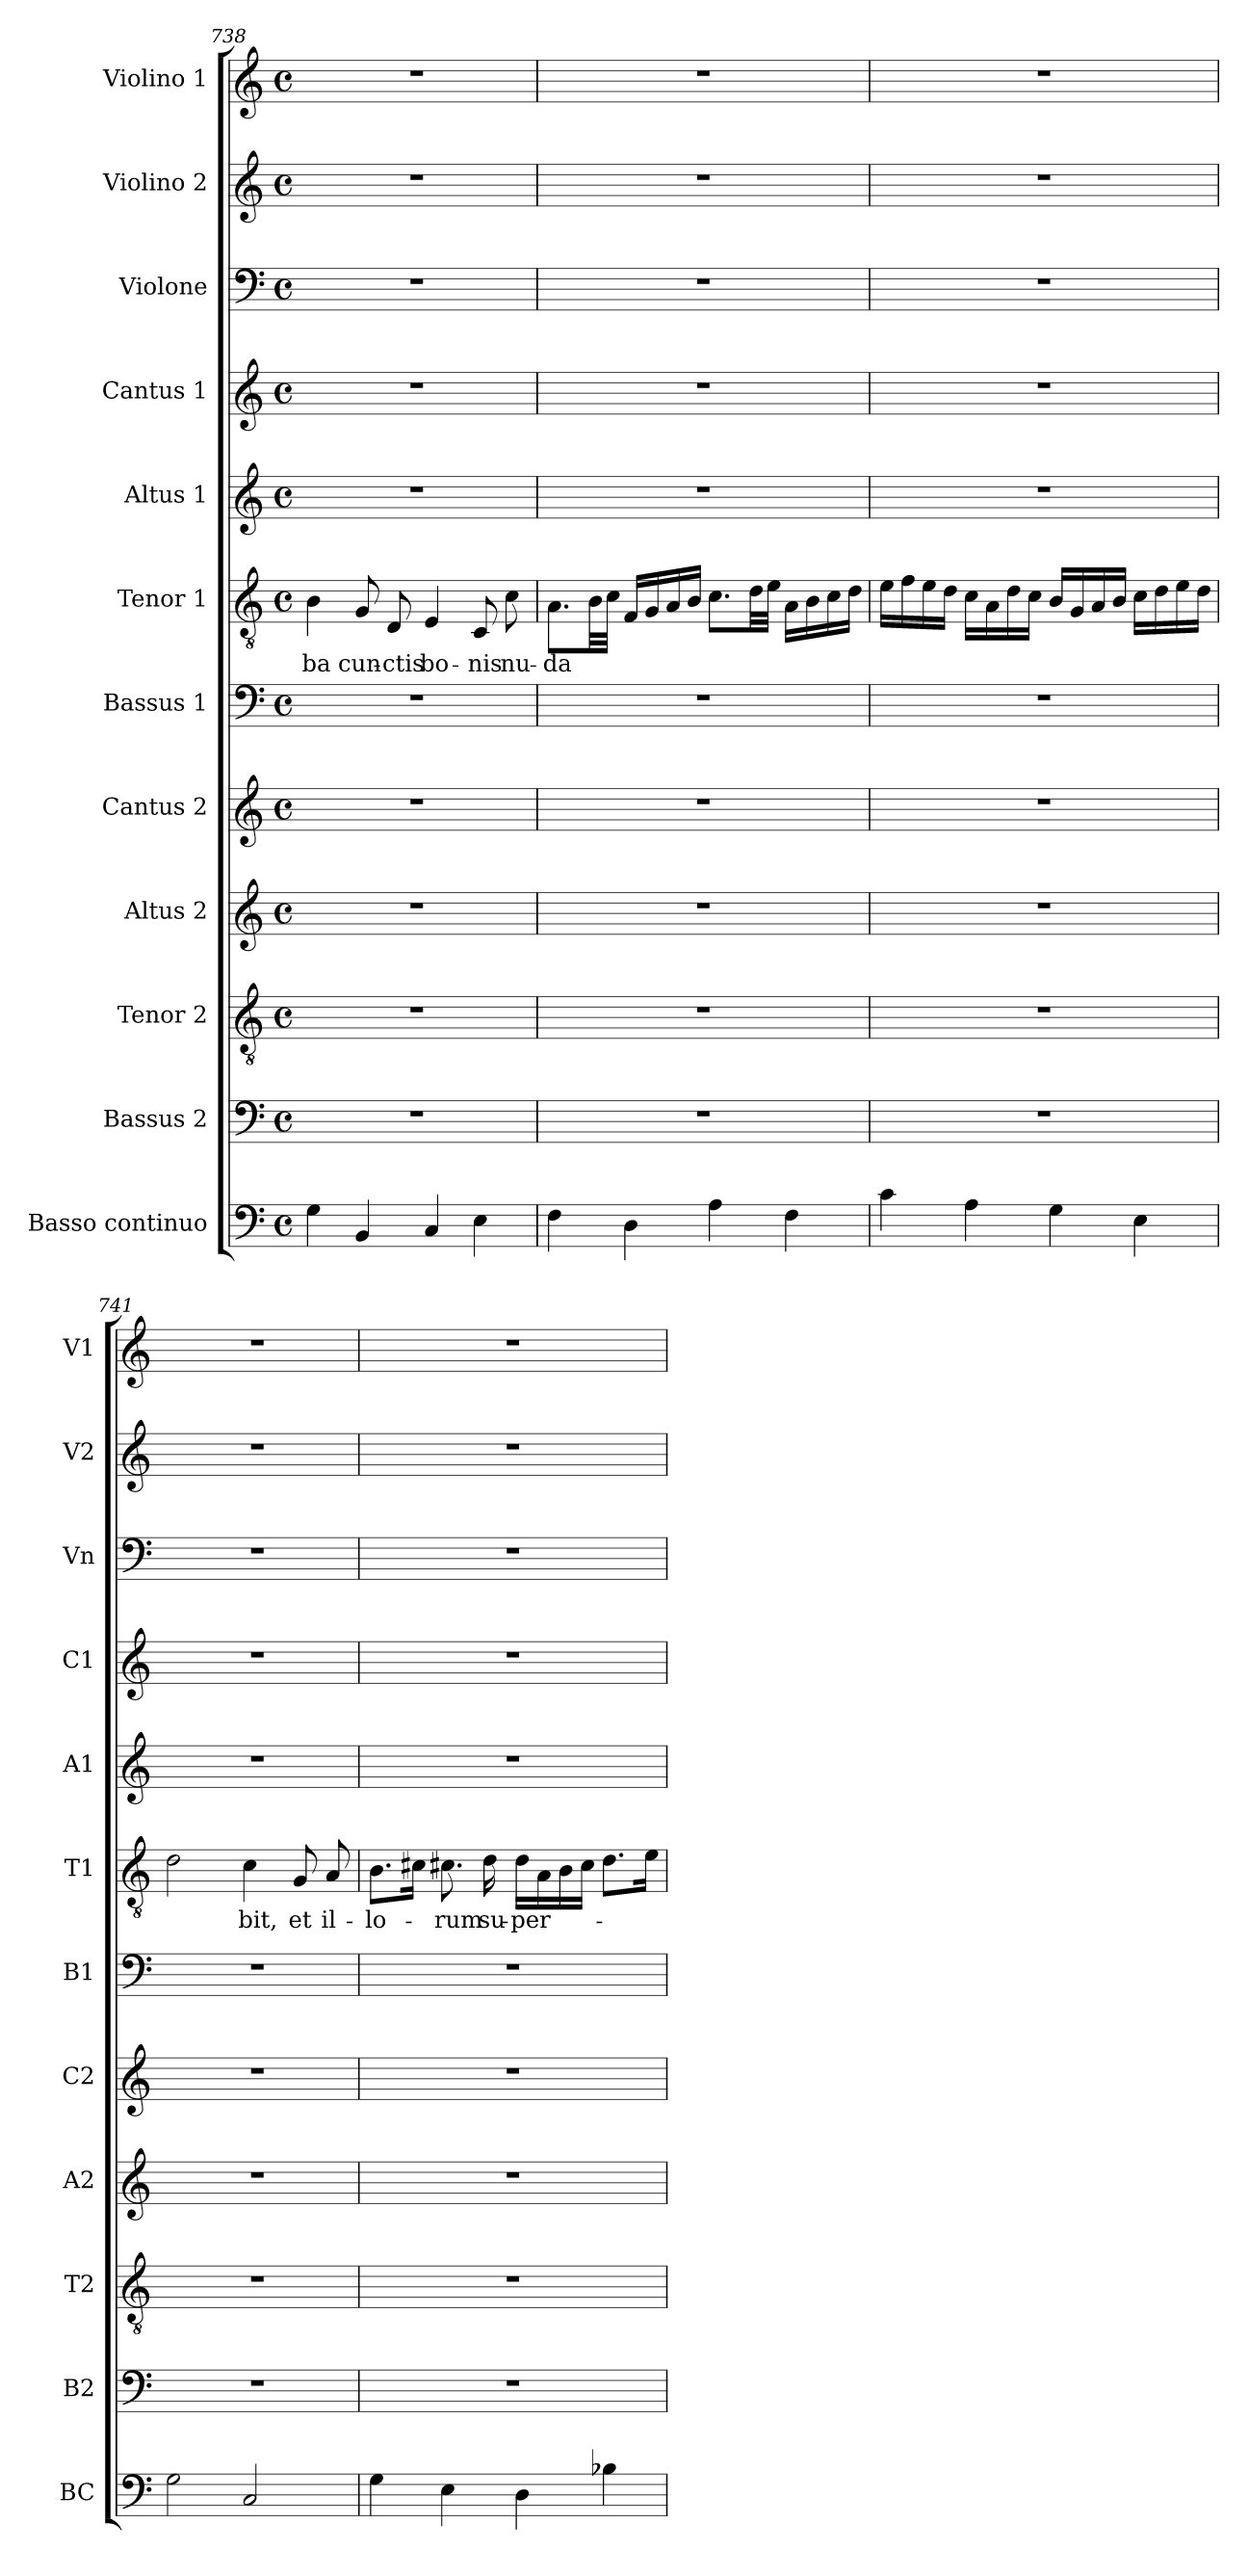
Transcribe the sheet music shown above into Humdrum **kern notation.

**kern	**kern	**kern	**kern	**kern	**kern	**kern	**text	**kern	**kern	**kern	**kern	**kern
*part12	*part11	*part10	*part9	*part8	*part7	*part6	*part6	*part5	*part4	*part3	*part2	*part1
*staff12	*staff11	*staff10	*staff9	*staff8	*staff7	*staff6	*staff6	*staff5	*staff4	*staff3	*staff2	*staff1
*I"Basso continuo	*I"Bassus 2	*I"Tenor 2	*I"Altus 2	*I"Cantus 2	*I"Bassus 1	*I"Tenor 1	*	*I"Altus 1	*I"Cantus 1	*I"Violone	*I"Violino 2	*I"Violino 1
*I'BC	*I'B2	*I'T2	*I'A2	*I'C2	*I'B1	*I'T1	*	*I'A1	*I'C1	*I'Vn	*I'V2	*I'V1
*clefF4	*clefF4	*clefGv2	*clefG2	*clefG2	*clefF4	*clefGv2	*	*clefG2	*clefG2	*clefF4	*clefG2	*clefG2
*ITrd7c12	*	*	*	*	*	*	*	*	*	*ITrd7c12	*	*
*k[]	*k[]	*k[]	*k[]	*k[]	*k[]	*k[]	*	*k[]	*k[]	*k[]	*k[]	*k[]
*C:	*C:	*C:	*C:	*C:	*C:	*C:	*	*C:	*C:	*C:	*C:	*C:
*M4/4	*M4/4	*M4/4	*M4/4	*M4/4	*M4/4	*M4/4	*	*M4/4	*M4/4	*M4/4	*M4/4	*M4/4
*met(c)	*met(c)	*met(c)	*met(c)	*met(c)	*met(c)	*met(c)	*	*met(c)	*met(c)	*met(c)	*met(c)	*met(c)
=738	=738	=738	=738	=738	=738	=738	=738	=738	=738	=738	=738	=738
!	!	!	!	!	!	!	!LO:LY:b	!	!	!	!	!
4GG\	1r	1r	1r	1r	1r	4B\	-ba	1r	1r	1r	1r	1r
!	!	!	!	!	!	!	!LO:LY:b	!	!	!	!	!
4BBB/	.	.	.	.	.	8G/	cun-	.	.	.	.	.
!	!	!	!	!	!	!	!LO:LY:b	!	!	!	!	!
.	.	.	.	.	.	8D/	-ctis	.	.	.	.	.
!	!	!	!	!	!	!	!LO:LY:b	!	!	!	!	!
4CC/	.	.	.	.	.	4E/	bo-	.	.	.	.	.
!	!	!	!	!	!	!	!LO:LY:b	!	!	!	!	!
4EE\	.	.	.	.	.	8C/	-nis	.	.	.	.	.
!	!	!	!	!	!	!	!LO:LY:b	!	!	!	!	!
.	.	.	.	.	.	8c\	nu-	.	.	.	.	.
=739	=739	=739	=739	=739	=739	=739	=739	=739	=739	=739	=739	=739
!	!	!	!	!	!	!	!LO:LY:b	!	!	!	!	!
4FF\	1r	1r	1r	1r	1r	8.A\L	-da	1r	1r	1r	1r	1r
.	.	.	.	.	.	32B\LL	.	.	.	.	.	.
.	.	.	.	.	.	32c\JJJ	.	.	.	.	.	.
4DD\	.	.	.	.	.	16F/LL	.	.	.	.	.	.
.	.	.	.	.	.	16G/	.	.	.	.	.	.
.	.	.	.	.	.	16A/	.	.	.	.	.	.
.	.	.	.	.	.	16B/JJ	.	.	.	.	.	.
4AA\	.	.	.	.	.	8.c\L	.	.	.	.	.	.
.	.	.	.	.	.	32d\LL	.	.	.	.	.	.
.	.	.	.	.	.	32e\JJJ	.	.	.	.	.	.
4FF\	.	.	.	.	.	16A\LL	.	.	.	.	.	.
.	.	.	.	.	.	16B\	.	.	.	.	.	.
.	.	.	.	.	.	16c\	.	.	.	.	.	.
.	.	.	.	.	.	16d\JJ	.	.	.	.	.	.
!!LO:LB:g=z
=740	=740	=740	=740	=740	=740	=740	=740	=740	=740	=740	=740	=740
4C\	1r	1r	1r	1r	1r	16e\LL	.	1r	1r	1r	1r	1r
.	.	.	.	.	.	16f\	.	.	.	.	.	.
.	.	.	.	.	.	16e\	.	.	.	.	.	.
.	.	.	.	.	.	16d\JJ	.	.	.	.	.	.
4AA\	.	.	.	.	.	16c\LL	.	.	.	.	.	.
.	.	.	.	.	.	16A\	.	.	.	.	.	.
.	.	.	.	.	.	16d\	.	.	.	.	.	.
.	.	.	.	.	.	16c\JJ	.	.	.	.	.	.
4GG\	.	.	.	.	.	16B/LL	.	.	.	.	.	.
.	.	.	.	.	.	16G/	.	.	.	.	.	.
.	.	.	.	.	.	16A/	.	.	.	.	.	.
.	.	.	.	.	.	16B/JJ	.	.	.	.	.	.
4EE\	.	.	.	.	.	16c\LL	.	.	.	.	.	.
.	.	.	.	.	.	16d\	.	.	.	.	.	.
.	.	.	.	.	.	16e\	.	.	.	.	.	.
.	.	.	.	.	.	16d\JJ	.	.	.	.	.	.
=741	=741	=741	=741	=741	=741	=741	=741	=741	=741	=741	=741	=741
2GG\	1r	1r	1r	1r	1r	2d\	.	1r	1r	1r	1r	1r
!	!	!	!	!	!	!	!LO:LY:b	!	!	!	!	!
2CC/	.	.	.	.	.	4c\	bit,	.	.	.	.	.
!	!	!	!	!	!	!	!LO:LY:b	!	!	!	!	!
.	.	.	.	.	.	8G/	et	.	.	.	.	.
!	!	!	!	!	!	!	!LO:LY:b	!	!	!	!	!
.	.	.	.	.	.	8A/	il-	.	.	.	.	.
=742	=742	=742	=742	=742	=742	=742	=742	=742	=742	=742	=742	=742
!	!	!	!	!	!	!	!LO:LY:b	!	!	!	!	!
4GG\	1r	1r	1r	1r	1r	8.B\L	-lo-	1r	1r	1r	1r	1r
.	.	.	.	.	.	16c#X\Jk	.	.	.	.	.	.
!	!	!	!	!	!	!	!LO:LY:b	!	!	!	!	!
4EE\	.	.	.	.	.	8.c#X\	-rum	.	.	.	.	.
!	!	!	!	!	!	!	!LO:LY:b	!	!	!	!	!
.	.	.	.	.	.	16d\	su-	.	.	.	.	.
!	!	!	!	!	!	!	!LO:LY:b	!	!	!	!	!
4DD\	.	.	.	.	.	16d\LL	-per-	.	.	.	.	.
.	.	.	.	.	.	16A\	.	.	.	.	.	.
.	.	.	.	.	.	16B\	.	.	.	.	.	.
.	.	.	.	.	.	16c#\JJ	.	.	.	.	.	.
4BB-X\	.	.	.	.	.	8.d\L	.	.	.	.	.	.
.	.	.	.	.	.	16e\Jk	.	.	.	.	.	.
=	=	=	=	=	=	=	=	=	=	=	=	=
*-	*-	*-	*-	*-	*-	*-	*-	*-	*-	*-	*-	*-
